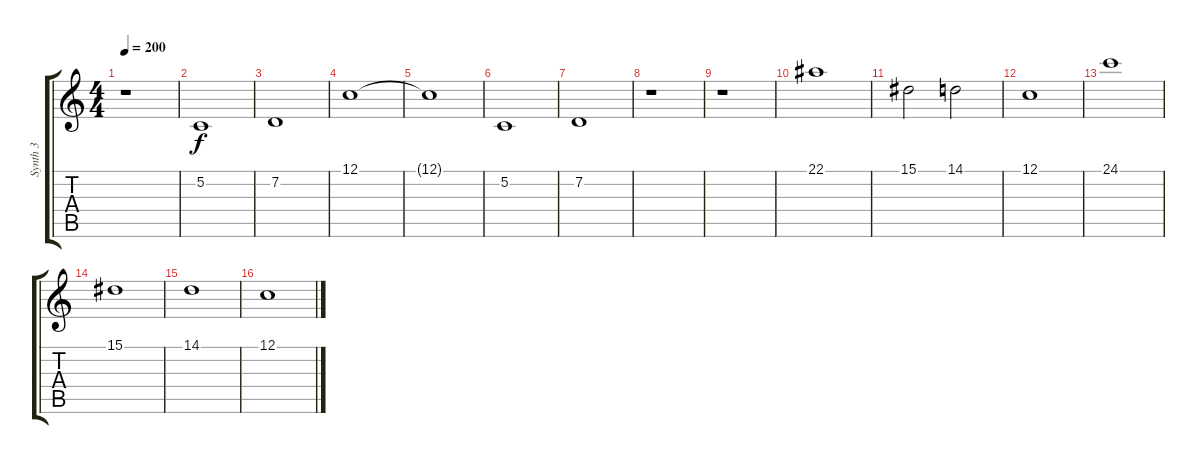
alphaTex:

\track ("Synth 3" "Synth 3") {instrument synthstrings1}
\staff {score tabs}
\tuning (C4 G3 Eb3 Bb2 F2 C2) {hide}
\ts (4 4)
\tempo 200
\clef g2
\ks c
r.1{dy f} |
5.2.1 |
7.2.1 |
12.1.1 |
12.1{t}.1 |
5.2.1 |
7.2.1 |
r.1 |
r.1 |
22.1.1 |
15.1.2 14.1.2 |
12.1.1 |
24.1.1 |
15.1.1 |
14.1.1 |
12.1.1
